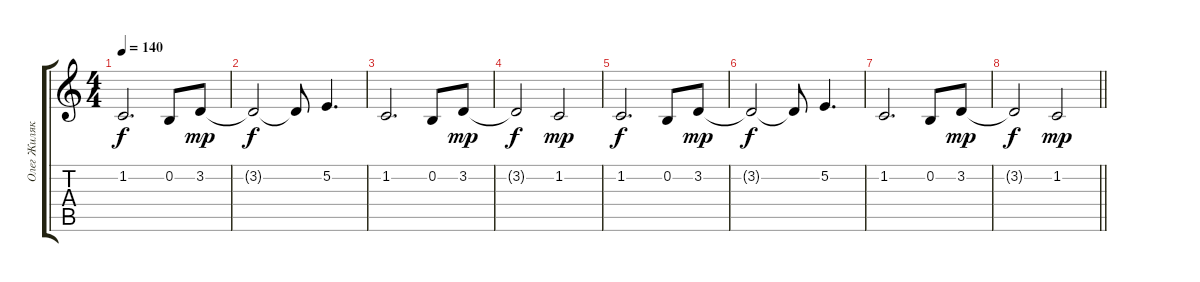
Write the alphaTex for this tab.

\track ("Олег Жиляков" "Олег Жиляк") {instrument lead2sawtooth}
\staff {score tabs}
\tuning (E4 B3 G3 D3 A2 E2) {hide}
\ts (4 4)
\tempo 140
\clef g2
\ks c
1.2.2{d dy f} 0.2.8 3.2.8{dy mp} |
3.2{t}.2{dy f} 3.2{t}.8 5.2.4{d} |
1.2.2{d} 0.2.8 3.2.8{dy mp} |
3.2{t}.2{dy f} 1.2.2{dy mp} |
1.2.2{d dy f} 0.2.8 3.2.8{dy mp} |
3.2{t}.2{dy f} 3.2{t}.8 5.2.4{d} |
1.2.2{d} 0.2.8 3.2.8{dy mp} |
\barLineRight lightlight
3.2{t}.2{dy f} 1.2.2{dy mp}
